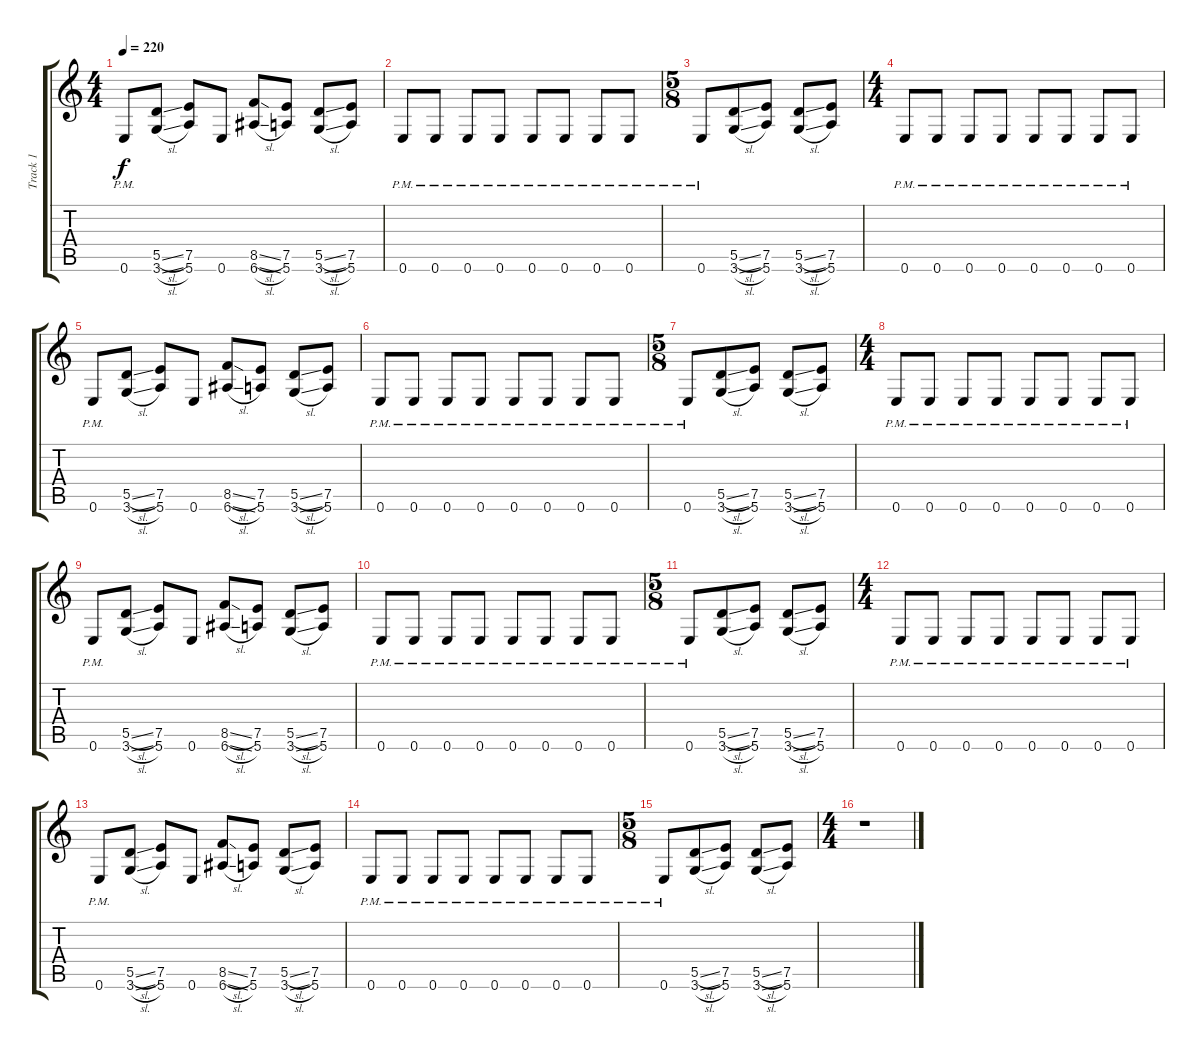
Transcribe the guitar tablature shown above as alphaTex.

\track ("Track 1" "Track 1") {instrument distortionguitar}
\staff {score tabs}
\tuning (E4 B3 G3 D3 A2 E2) {hide}
\ts (4 4)
\tempo 220
\clef g2
\ks c
0.6{pm}.8{dy f} (5.5{sl} 3.6{sl}).8 (7.5 5.6).8 0.6.8 (8.5{sl} 6.6{sl}).8 (7.5 5.6).8 (5.5{sl} 3.6{sl}).8 (7.5 5.6).8 |
0.6{pm}.8 0.6{pm}.8 0.6{pm}.8 0.6{pm}.8 0.6{pm}.8 0.6{pm}.8 0.6{pm}.8 0.6{pm}.8 |
\ts (5 8)
0.6{pm}.8 (5.5{sl} 3.6{sl}).8 (7.5 5.6).8 (5.5{sl} 3.6{sl}).8 (7.5 5.6).8 |
\ts (4 4)
0.6{pm}.8 0.6{pm}.8 0.6{pm}.8 0.6{pm}.8 0.6{pm}.8 0.6{pm}.8 0.6{pm}.8 0.6{pm}.8 |
0.6{pm}.8 (5.5{sl} 3.6{sl}).8 (7.5 5.6).8 0.6.8 (8.5{sl} 6.6{sl}).8 (7.5 5.6).8 (5.5{sl} 3.6{sl}).8 (7.5 5.6).8 |
0.6{pm}.8 0.6{pm}.8 0.6{pm}.8 0.6{pm}.8 0.6{pm}.8 0.6{pm}.8 0.6{pm}.8 0.6{pm}.8 |
\ts (5 8)
0.6{pm}.8 (5.5{sl} 3.6{sl}).8 (7.5 5.6).8 (5.5{sl} 3.6{sl}).8 (7.5 5.6).8 |
\ts (4 4)
0.6{pm}.8 0.6{pm}.8 0.6{pm}.8 0.6{pm}.8 0.6{pm}.8 0.6{pm}.8 0.6{pm}.8 0.6{pm}.8 |
0.6{pm}.8 (5.5{sl} 3.6{sl}).8 (7.5 5.6).8 0.6.8 (8.5{sl} 6.6{sl}).8 (7.5 5.6).8 (5.5{sl} 3.6{sl}).8 (7.5 5.6).8 |
0.6{pm}.8 0.6{pm}.8 0.6{pm}.8 0.6{pm}.8 0.6{pm}.8 0.6{pm}.8 0.6{pm}.8 0.6{pm}.8 |
\ts (5 8)
0.6{pm}.8 (5.5{sl} 3.6{sl}).8 (7.5 5.6).8 (5.5{sl} 3.6{sl}).8 (7.5 5.6).8 |
\ts (4 4)
0.6{pm}.8 0.6{pm}.8 0.6{pm}.8 0.6{pm}.8 0.6{pm}.8 0.6{pm}.8 0.6{pm}.8 0.6{pm}.8 |
0.6{pm}.8 (5.5{sl} 3.6{sl}).8 (7.5 5.6).8 0.6.8 (8.5{sl} 6.6{sl}).8 (7.5 5.6).8 (5.5{sl} 3.6{sl}).8 (7.5 5.6).8 |
0.6{pm}.8 0.6{pm}.8 0.6{pm}.8 0.6{pm}.8 0.6{pm}.8 0.6{pm}.8 0.6{pm}.8 0.6{pm}.8 |
\ts (5 8)
0.6{pm}.8 (5.5{sl} 3.6{sl}).8 (7.5 5.6).8 (5.5{sl} 3.6{sl}).8 (7.5 5.6).8 |
\ts (4 4)
r.1
